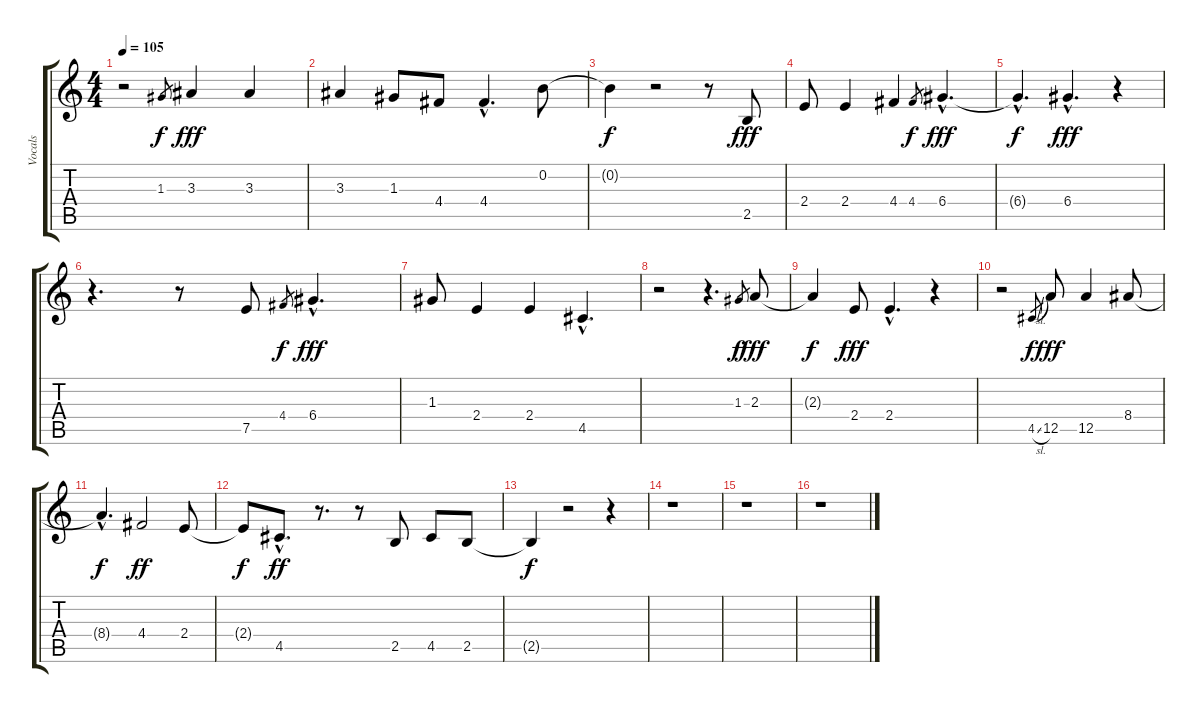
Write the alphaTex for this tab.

\track ("Vocals" "Vocals") {instrument acousticguitarnylon}
\staff {score tabs}
\tuning (E4 B3 G3 D3 A2 E2) {hide}
\ts (4 4)
\tempo 105
\clef g2
\ks c
r.2{dy fff} 1.3.8{gr dy f} 3.3.4{dy fff} 3.3.4 |
3.3.4 1.3.8 4.4.8 4.4{hac}.4{d} 0.2.8 |
0.2{t}.4{dy f} r.2 r.8 2.5.8{dy fff} |
2.4.8 2.4.4 4.4.4 4.4.8{gr dy f} 6.4{hac}.4{d dy fff} |
6.4{hac t}.4{d dy f} 6.4{hac}.4{d dy fff} r.4 |
r.4{d} r.8 7.5.8 4.4.8{gr dy f} 6.4{hac}.4{d dy fff} |
1.3.8 2.4.4 2.4.4 4.5{hac}.4{d} |
r.2 r.4{d} 1.3.8{gr dy f} 2.3.8{dy fff} |
2.3{t}.4{dy f} 2.4.8{dy fff} 2.4{hac}.4{d} r.4 |
r.2 4.5{sl}.8{gr dy f} 12.5.8{dy fff} 12.5.4 8.4.8 |
8.4{hac t}.4{d dy f} 4.4.2{dy ff} 2.4.8 |
2.4{t}.8{dy f} 4.5{hac}.8{d dy ff} r.8{d} r.8 2.5.8 4.5.8 2.5.8 |
2.5{t}.4{dy f} r.2 r.4 |
r.1 |
r.1 |
r.1
